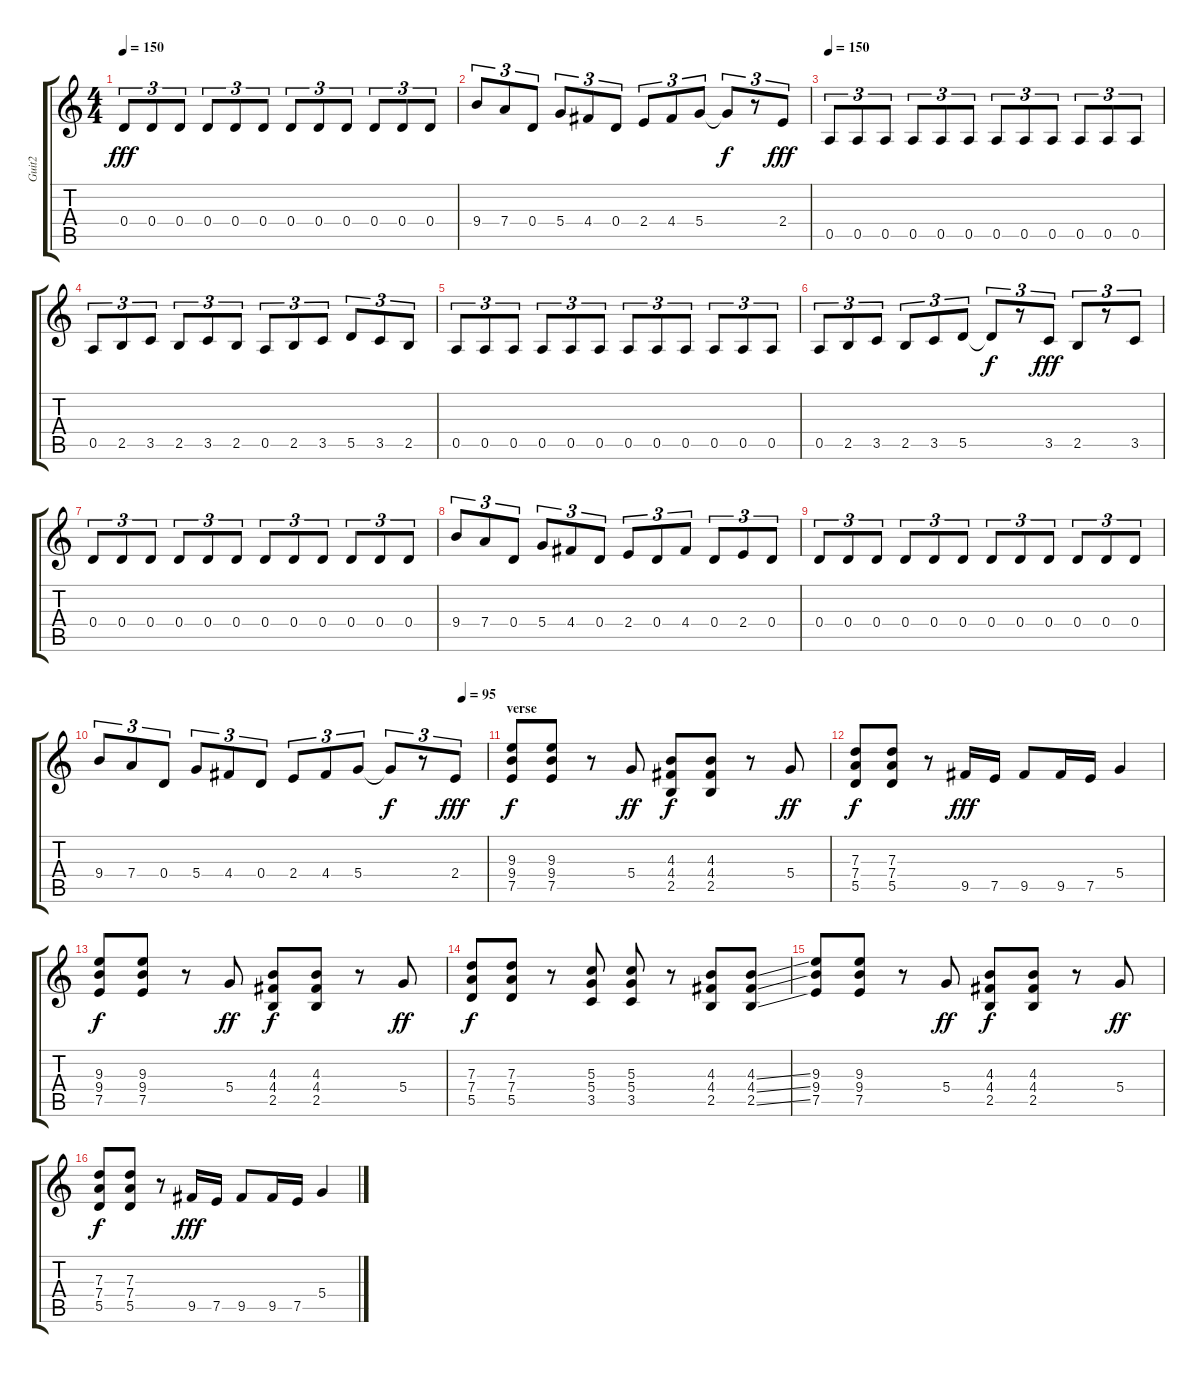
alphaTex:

\track ("Guit2" "Guit2") {instrument electricguitarclean}
\staff {score tabs}
\tuning (E4 B3 G3 D3 A2 E2) {hide}
\ts (4 4)
\tempo 150
\clef g2
\ks c
0.4.8{tu (3 2) dy fff} 0.4.8{tu (3 2)} 0.4.8{tu (3 2)} 0.4.8{tu (3 2)} 0.4.8{tu (3 2)} 0.4.8{tu (3 2)} 0.4.8{tu (3 2)} 0.4.8{tu (3 2)} 0.4.8{tu (3 2)} 0.4.8{tu (3 2)} 0.4.8{tu (3 2)} 0.4.8{tu (3 2)} |
9.4.8{tu (3 2)} 7.4.8{tu (3 2)} 0.4.8{tu (3 2)} 5.4.8{tu (3 2)} 4.4.8{tu (3 2)} 0.4.8{tu (3 2)} 2.4.8{tu (3 2)} 4.4.8{tu (3 2)} 5.4.8{tu (3 2)} 5.4{t}.8{tu (3 2) dy f} r.8{tu (3 2)} 2.4.8{tu (3 2) dy fff} |
\tempo 150
0.5.8{tu (3 2) volume 11 instrument overdrivenguitar} 0.5.8{tu (3 2)} 0.5.8{tu (3 2)} 0.5.8{tu (3 2)} 0.5.8{tu (3 2)} 0.5.8{tu (3 2)} 0.5.8{tu (3 2)} 0.5.8{tu (3 2)} 0.5.8{tu (3 2)} 0.5.8{tu (3 2)} 0.5.8{tu (3 2)} 0.5.8{tu (3 2)} |
0.5.8{tu (3 2)} 2.5.8{tu (3 2)} 3.5.8{tu (3 2)} 2.5.8{tu (3 2)} 3.5.8{tu (3 2)} 2.5.8{tu (3 2)} 0.5.8{tu (3 2)} 2.5.8{tu (3 2)} 3.5.8{tu (3 2)} 5.5.8{tu (3 2)} 3.5.8{tu (3 2)} 2.5.8{tu (3 2)} |
0.5.8{tu (3 2)} 0.5.8{tu (3 2)} 0.5.8{tu (3 2)} 0.5.8{tu (3 2)} 0.5.8{tu (3 2)} 0.5.8{tu (3 2)} 0.5.8{tu (3 2)} 0.5.8{tu (3 2)} 0.5.8{tu (3 2)} 0.5.8{tu (3 2)} 0.5.8{tu (3 2)} 0.5.8{tu (3 2)} |
0.5.8{tu (3 2)} 2.5.8{tu (3 2)} 3.5.8{tu (3 2)} 2.5.8{tu (3 2)} 3.5.8{tu (3 2)} 5.5.8{tu (3 2)} 5.5{t}.8{tu (3 2) dy f} r.8{tu (3 2)} 3.5.8{tu (3 2) dy fff} 2.5.8{tu (3 2)} r.8{tu (3 2)} 3.5.8{tu (3 2)} |
0.4.8{tu (3 2)} 0.4.8{tu (3 2)} 0.4.8{tu (3 2)} 0.4.8{tu (3 2)} 0.4.8{tu (3 2)} 0.4.8{tu (3 2)} 0.4.8{tu (3 2)} 0.4.8{tu (3 2)} 0.4.8{tu (3 2)} 0.4.8{tu (3 2)} 0.4.8{tu (3 2)} 0.4.8{tu (3 2)} |
9.4.8{tu (3 2)} 7.4.8{tu (3 2)} 0.4.8{tu (3 2)} 5.4.8{tu (3 2)} 4.4.8{tu (3 2)} 0.4.8{tu (3 2)} 2.4.8{tu (3 2)} 0.4.8{tu (3 2)} 4.4.8{tu (3 2)} 0.4.8{tu (3 2)} 2.4.8{tu (3 2)} 0.4.8{tu (3 2)} |
0.4.8{tu (3 2)} 0.4.8{tu (3 2)} 0.4.8{tu (3 2)} 0.4.8{tu (3 2)} 0.4.8{tu (3 2)} 0.4.8{tu (3 2)} 0.4.8{tu (3 2)} 0.4.8{tu (3 2)} 0.4.8{tu (3 2)} 0.4.8{tu (3 2)} 0.4.8{tu (3 2)} 0.4.8{tu (3 2)} |
\tempo (95 0.9375)
9.4.8{tu (3 2)} 7.4.8{tu (3 2)} 0.4.8{tu (3 2)} 5.4.8{tu (3 2)} 4.4.8{tu (3 2)} 0.4.8{tu (3 2)} 2.4.8{tu (3 2)} 4.4.8{tu (3 2)} 5.4.8{tu (3 2)} 5.4{t}.8{tu (3 2) dy f} r.8{tu (3 2)} 2.4.8{tu (3 2) dy fff} |
\section ("" "verse")
(9.3 9.4 7.5).8{dy f instrument overdrivenguitar} (9.3 9.4 7.5).8 r.8 5.4.8{dy ff} (4.3 4.4 2.5).8{dy f} (4.3 4.4 2.5).8 r.8 5.4.8{dy ff} |
(7.3 7.4 5.5).8{dy f} (7.3 7.4 5.5).8 r.8 9.5.16{dy fff} 7.5.16 9.5.8 9.5.16 7.5.16 5.4.4 |
(9.3 9.4 7.5).8{dy f} (9.3 9.4 7.5).8 r.8 5.4.8{dy ff} (4.3 4.4 2.5).8{dy f} (4.3 4.4 2.5).8 r.8 5.4.8{dy ff} |
(7.3 7.4 5.5).8{dy f} (7.3 7.4 5.5).8 r.8 (5.3 5.4 3.5).8 (5.3 5.4 3.5).8 r.8 (4.3 4.4 2.5).8 (4.3{ss} 4.4{ss} 2.5{ss}).8 |
(9.3 9.4 7.5).8 (9.3 9.4 7.5).8 r.8 5.4.8{dy ff} (4.3 4.4 2.5).8{dy f} (4.3 4.4 2.5).8 r.8 5.4.8{dy ff} |
(7.3 7.4 5.5).8{dy f} (7.3 7.4 5.5).8 r.8 9.5.16{dy fff} 7.5.16 9.5.8 9.5.16 7.5.16 5.4.4
